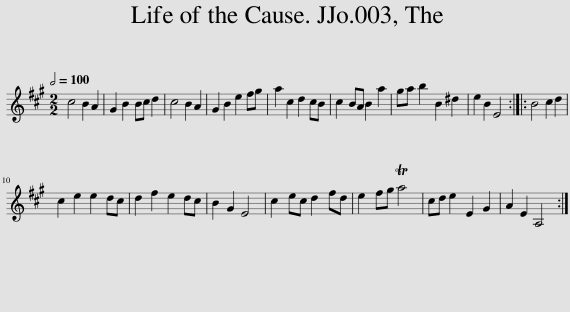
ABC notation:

X:1
L:1/8
Q:1/2=100
M:2/2
I:linebreak $
K:A
V:1 treble
V:1
 c4 B2 A2 | G2 B2 Bc d2 | c4 B2 A2 | G2 B2 e2 fg | a2 c2 d2 cB | %5
 c2 BA B2 a2 | ga b2 B2 ^d2 | e2 B2 E4 :: B4 c2 d2 |$ c2 e2 e2 dc | %10
 d2 f2 e2 dc | B2 G2 E4 | c2 ec d2 fd | e2 fg Ta4 | cd e2 E2 G2 | %15
 A2 E2 A,4 :| %16
